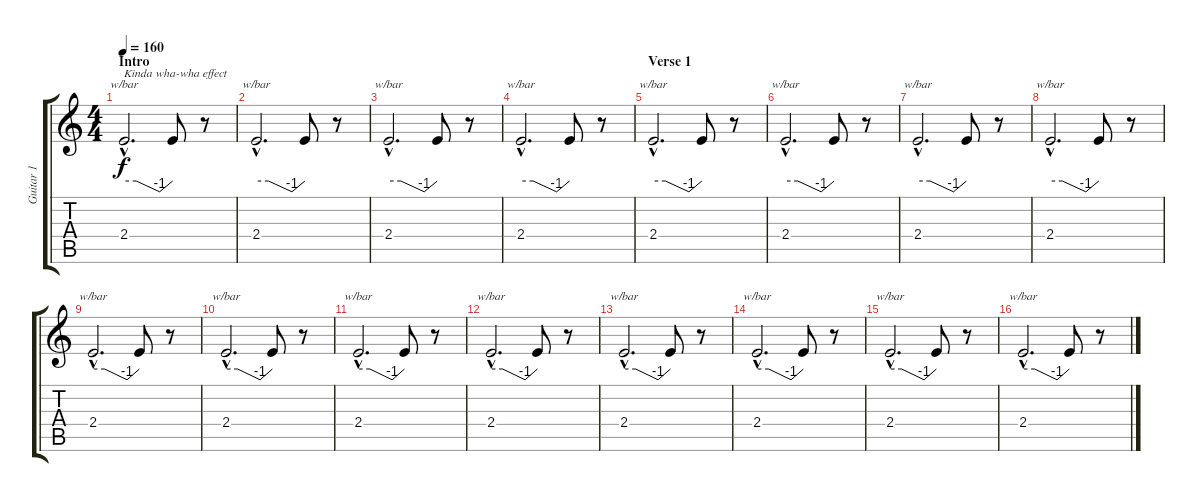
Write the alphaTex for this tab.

\track ("Guitar 1" "Guitar 1") {instrument overdrivenguitar}
\staff {score tabs}
\tuning (E4 B3 G3 D3 A2 E2) {hide}
\ts (4 4)
\section ("" "Intro")
\tempo 160
\clef g2
\ks c
2.4{hac}.2{d tbe (custom default 0 0 15 0 44 -4 60 0) txt "Kinda wha-wha effect" dy f instrument overdrivenguitar} 2.4{t}.8 r.8 |
2.4{hac}.2{d tbe (custom default 0 0 15 0 44 -4 60 0)} 2.4{t}.8 r.8 |
2.4{hac}.2{d tbe (custom default 0 0 15 0 44 -4 60 0)} 2.4{t}.8 r.8 |
2.4{hac}.2{d tbe (custom default 0 0 15 0 44 -4 60 0)} 2.4{t}.8 r.8 |
\section ("" "Verse 1")
2.4{hac}.2{d tbe (custom default 0 0 15 0 44 -4 60 0)} 2.4{t}.8 r.8 |
2.4{hac}.2{d tbe (custom default 0 0 15 0 44 -4 60 0)} 2.4{t}.8 r.8 |
2.4{hac}.2{d tbe (custom default 0 0 15 0 44 -4 60 0)} 2.4{t}.8 r.8 |
2.4{hac}.2{d tbe (custom default 0 0 15 0 44 -4 60 0)} 2.4{t}.8 r.8 |
2.4{hac}.2{d tbe (custom default 0 0 15 0 44 -4 60 0)} 2.4{t}.8 r.8 |
2.4{hac}.2{d tbe (custom default 0 0 15 0 44 -4 60 0)} 2.4{t}.8 r.8 |
2.4{hac}.2{d tbe (custom default 0 0 15 0 44 -4 60 0)} 2.4{t}.8 r.8 |
2.4{hac}.2{d tbe (custom default 0 0 15 0 44 -4 60 0)} 2.4{t}.8 r.8 |
2.4{hac}.2{d tbe (custom default 0 0 15 0 44 -4 60 0)} 2.4{t}.8 r.8 |
2.4{hac}.2{d tbe (custom default 0 0 15 0 44 -4 60 0)} 2.4{t}.8 r.8 |
2.4{hac}.2{d tbe (custom default 0 0 15 0 44 -4 60 0)} 2.4{t}.8 r.8 |
2.4{hac}.2{d tbe (custom default 0 0 15 0 44 -4 60 0)} 2.4{t}.8 r.8
